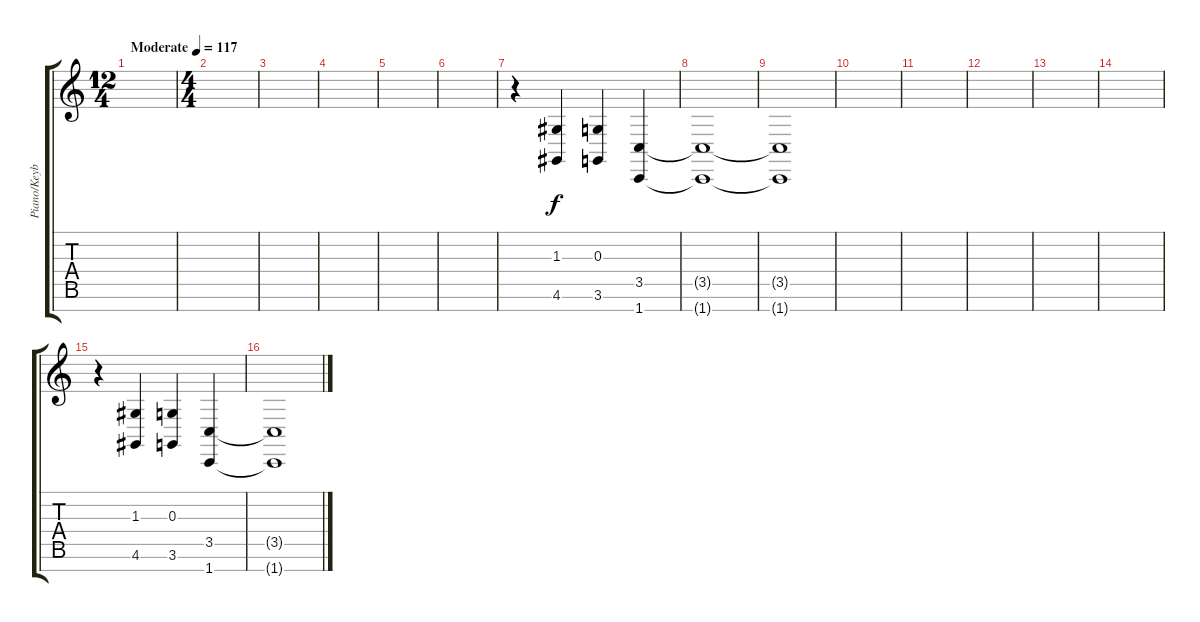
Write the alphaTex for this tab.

\track ("Piano/Keyboard" "Piano/Keyb") {instrument acousticgrandpiano}
\staff {score tabs}
\tuning (E4 B3 G3 D3 A2 E2 B1) {hide}
\ts (12 4)
\tempo (117 "Moderate")
\clef g2
\ks c
|
\ts (4 4)
|
|
|
|
|
r.4 (1.3 4.6).4 (0.3 3.6).4 (3.5 1.7).4 |
(3.5{t} 1.7{t}).1 |
(3.5{t} 1.7{t}).1 |
|
|
|
|
|
r.4 (1.3 4.6).4 (0.3 3.6).4 (3.5 1.7).4 |
(3.5{t} 1.7{t}).1
